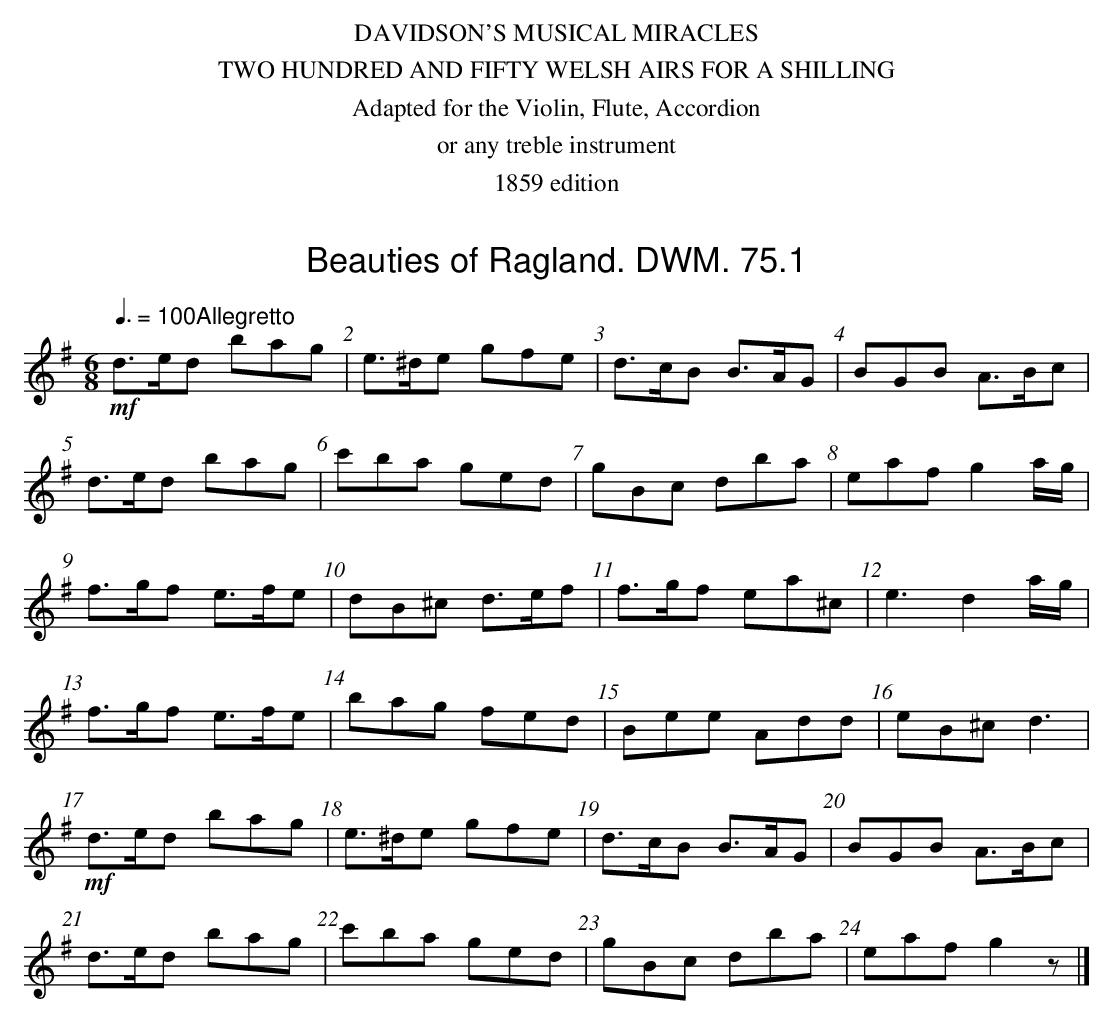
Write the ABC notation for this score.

X:1
T:Beauties of Ragland. DWM. 75.1
M:6/8
L:1/8
Q:3/8=100 "Allegretto"
K:G
!mf!d>ed bag|e>^de gfe|d>cB B>AG|BGB A>Bc|
d>ed bag|c'ba ged|gBc dba|eaf g2 a/g/|
f>gf e>fe|dB^c d>ef|f>gf ea^c|e3 d2 a/g/|
f>gf e>fe|bag fed|Bee Add|eB^c d3|
!mf!d>ed bag|e>^de gfe|d>cB B>AG|BGB A>Bc|
d>ed bag|c'ba ged|gBc dba|eaf g2z|]
